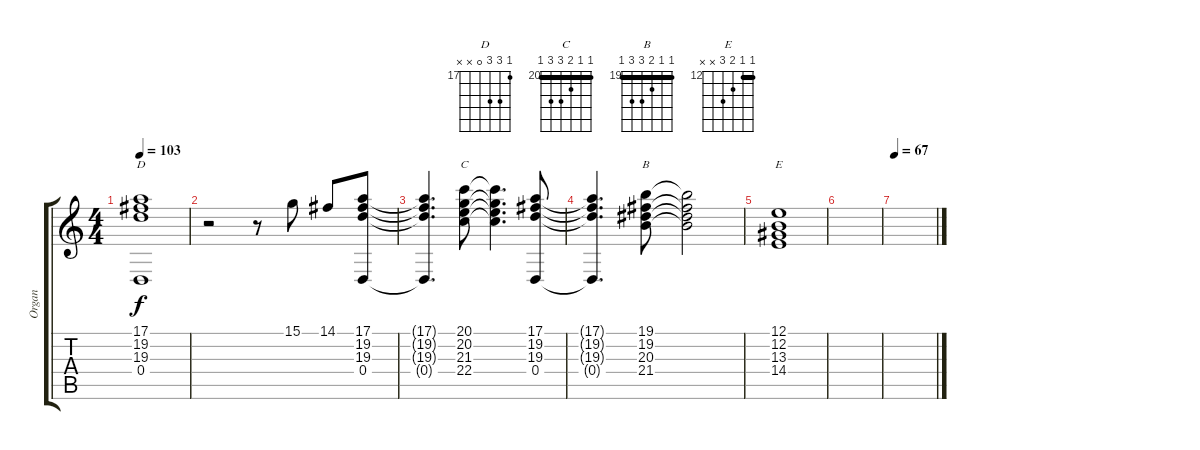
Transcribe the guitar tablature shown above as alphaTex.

\track ("Organ" "Organ") {instrument rockorgan}
\staff {score tabs}
\tuning (E4 B3 G3 D3 A2 E2) {hide}
\chord ("D" 17 19 19 0 x x) {firstfret 17}
\chord ("C" 20 20 21 22 22 20) {firstfret 20 barre 20}
\chord ("B" 19 19 20 21 21 19) {firstfret 19 barre 19}
\chord ("E" 12 12 13 14 x x) {firstfret 12 barre 12}
\ts (4 4)
\tempo 103
\clef g2
\ks c
(17.1{t} 19.2{t} 19.3{t} 0.4{t}).1{ch "D" dy f} |
r.2 r.8 15.1.8 14.1.8 (17.1 19.2 19.3 0.4).8 |
(17.1{t} 19.2{t} 19.3{t} 0.4{t}).4{d} (20.1 20.2 21.3 22.4).8{ch "C"} (20.1{t} 20.2{t} 21.3{t} 22.4{t}).4{d} (17.1 19.2 19.3 0.4).8 |
(17.1{t} 19.2{t} 19.3{t} 0.4{t}).4{d} (19.1 19.2 20.3 21.4).8{ch "B"} (19.1{t} 19.2{t} 20.3{t} 21.4{t}).2 |
(12.1 12.2 13.3 14.4).1{ch "E"} |
|
\tempo 67
